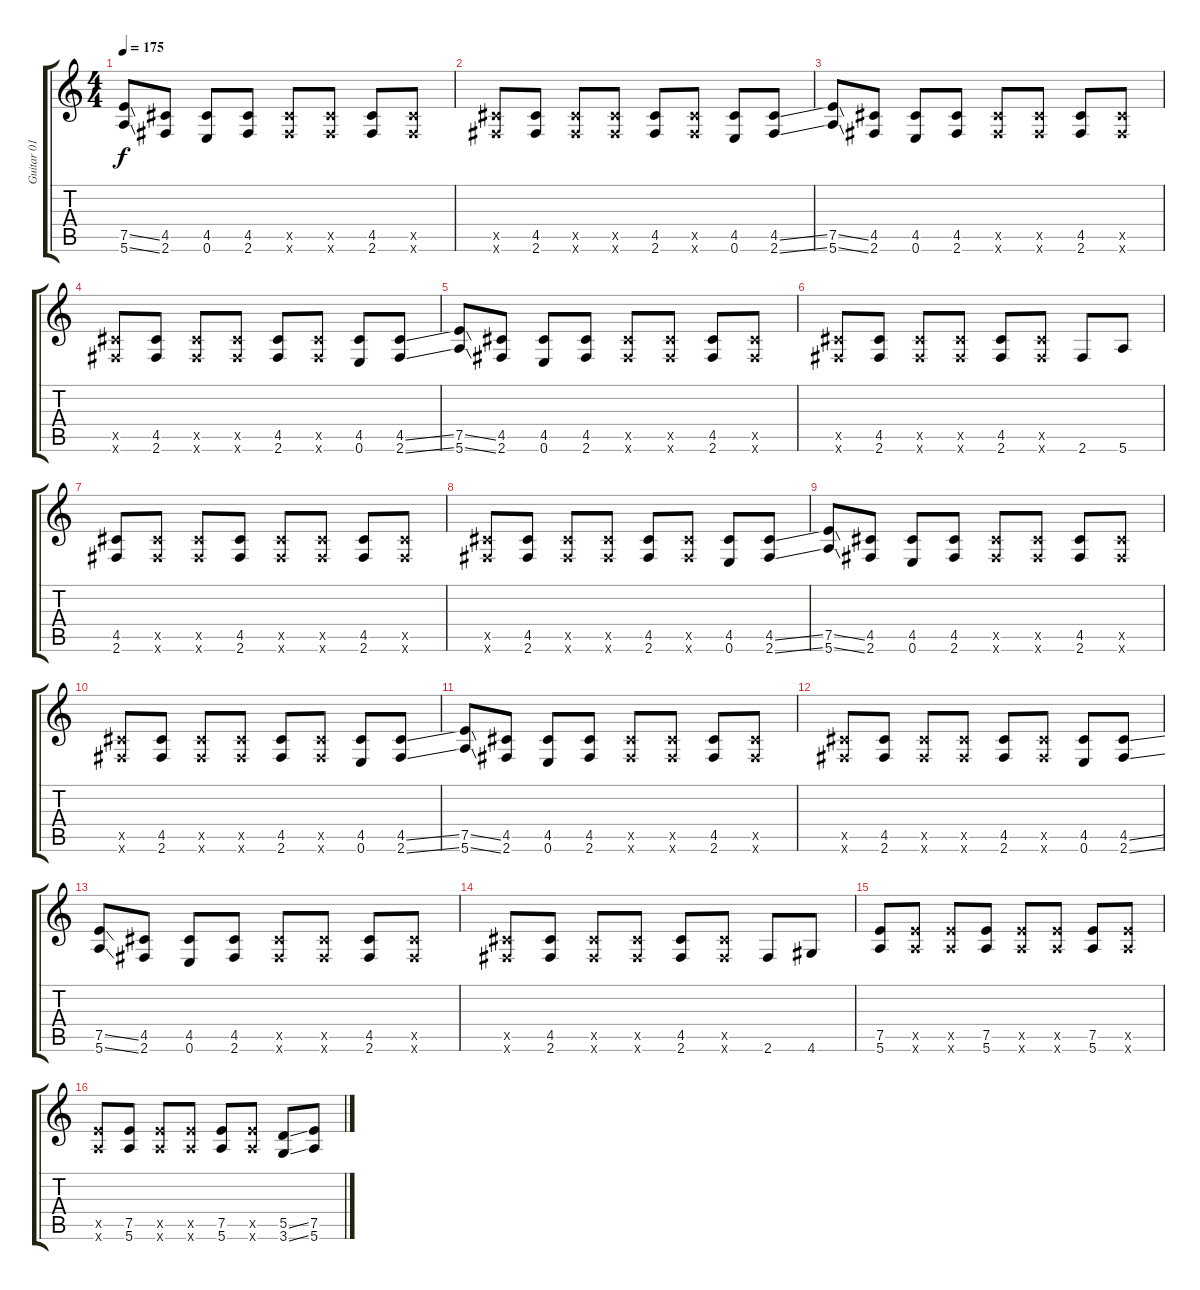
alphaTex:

\track ("Guitar 01" "Guitar 01") {instrument distortionguitar}
\staff {score tabs}
\tuning (E4 B3 G3 D3 A2 E2) {hide}
\ts (4 4)
\tempo 175
\clef g2
\ks c
(7.5{ss} 5.6{ss}).8{dy f} (4.5 2.6).8 (4.5 0.6).8 (4.5 2.6).8 (4.5{x} 2.6{x}).8 (4.5{x} 2.6{x}).8 (4.5 2.6).8 (4.5{x} 2.6{x}).8 |
(4.5{x} 2.6{x}).8 (4.5 2.6).8 (4.5{x} 2.6{x}).8 (4.5{x} 2.6{x}).8 (4.5 2.6).8 (4.5{x} 2.6{x}).8 (4.5 0.6).8 (4.5{ss} 2.6{ss}).8 |
(7.5{ss} 5.6{ss}).8 (4.5 2.6).8 (4.5 0.6).8 (4.5 2.6).8 (4.5{x} 2.6{x}).8 (4.5{x} 2.6{x}).8 (4.5 2.6).8 (4.5{x} 2.6{x}).8 |
(4.5{x} 2.6{x}).8 (4.5 2.6).8 (4.5{x} 2.6{x}).8 (4.5{x} 2.6{x}).8 (4.5 2.6).8 (4.5{x} 2.6{x}).8 (4.5 0.6).8 (4.5{ss} 2.6{ss}).8 |
(7.5{ss} 5.6{ss}).8 (4.5 2.6).8 (4.5 0.6).8 (4.5 2.6).8 (4.5{x} 2.6{x}).8 (4.5{x} 2.6{x}).8 (4.5 2.6).8 (4.5{x} 2.6{x}).8 |
(4.5{x} 2.6{x}).8 (4.5 2.6).8 (4.5{x} 2.6{x}).8 (4.5{x} 2.6{x}).8 (4.5 2.6).8 (4.5{x} 2.6{x}).8 2.6.8 5.6.8 |
(4.5 2.6).8 (4.5{x} 2.6{x}).8 (4.5{x} 2.6{x}).8 (4.5 2.6).8 (4.5{x} 2.6{x}).8 (4.5{x} 2.6{x}).8 (4.5 2.6).8 (4.5{x} 2.6{x}).8 |
(4.5{x} 2.6{x}).8 (4.5 2.6).8 (4.5{x} 2.6{x}).8 (4.5{x} 2.6{x}).8 (4.5 2.6).8 (4.5{x} 2.6{x}).8 (4.5 0.6).8 (4.5{ss} 2.6{ss}).8 |
(7.5{ss} 5.6{ss}).8 (4.5 2.6).8 (4.5 0.6).8 (4.5 2.6).8 (4.5{x} 2.6{x}).8 (4.5{x} 2.6{x}).8 (4.5 2.6).8 (4.5{x} 2.6{x}).8 |
(4.5{x} 2.6{x}).8 (4.5 2.6).8 (4.5{x} 2.6{x}).8 (4.5{x} 2.6{x}).8 (4.5 2.6).8 (4.5{x} 2.6{x}).8 (4.5 0.6).8 (4.5{ss} 2.6{ss}).8 |
(7.5{ss} 5.6{ss}).8 (4.5 2.6).8 (4.5 0.6).8 (4.5 2.6).8 (4.5{x} 2.6{x}).8 (4.5{x} 2.6{x}).8 (4.5 2.6).8 (4.5{x} 2.6{x}).8 |
(4.5{x} 2.6{x}).8 (4.5 2.6).8 (4.5{x} 2.6{x}).8 (4.5{x} 2.6{x}).8 (4.5 2.6).8 (4.5{x} 2.6{x}).8 (4.5 0.6).8 (4.5{ss} 2.6{ss}).8 |
(7.5{ss} 5.6{ss}).8 (4.5 2.6).8 (4.5 0.6).8 (4.5 2.6).8 (4.5{x} 2.6{x}).8 (4.5{x} 2.6{x}).8 (4.5 2.6).8 (4.5{x} 2.6{x}).8 |
(4.5{x} 2.6{x}).8 (4.5 2.6).8 (4.5{x} 2.6{x}).8 (4.5{x} 2.6{x}).8 (4.5 2.6).8 (4.5{x} 2.6{x}).8 2.6.8 4.6.8 |
(7.5 5.6).8 (7.5{x} 5.6{x}).8 (7.5{x} 5.6{x}).8 (7.5 5.6).8 (7.5{x} 5.6{x}).8 (7.5{x} 5.6{x}).8 (7.5 5.6).8 (7.5{x} 5.6{x}).8 |
(7.5{x} 5.6{x}).8 (7.5 5.6).8 (7.5{x} 5.6{x}).8 (7.5{x} 5.6{x}).8 (7.5 5.6).8 (7.5{x} 5.6{x}).8 (5.5{ss} 3.6{ss}).8 (7.5 5.6).8
